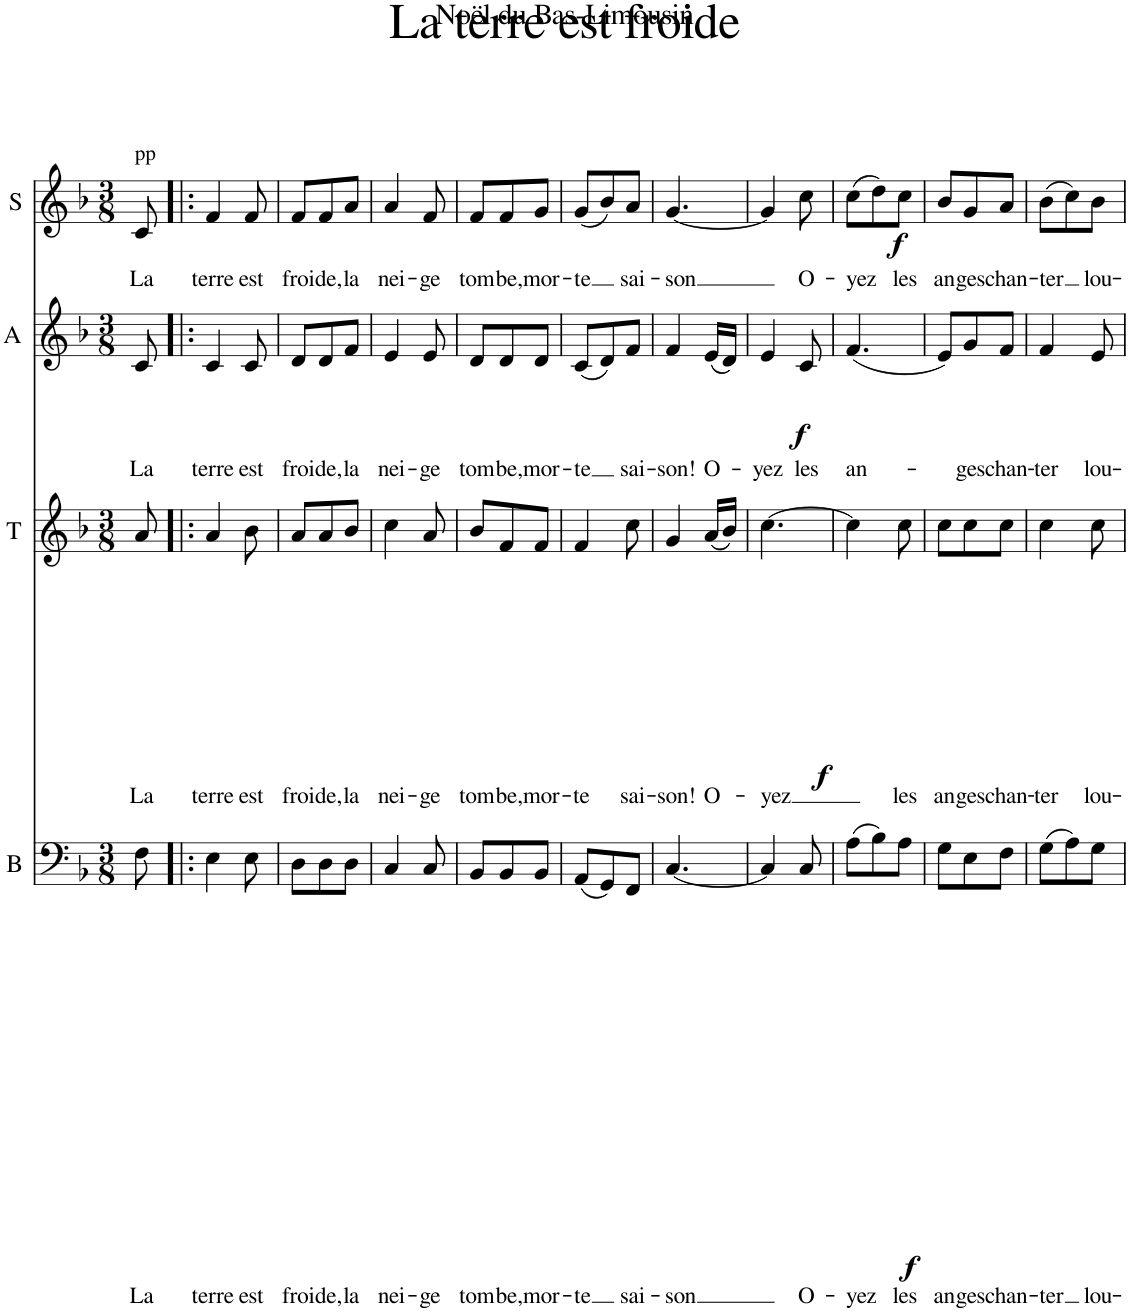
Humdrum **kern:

**kern	**text	**dynam	**kern	**text	**dynam	**kern	**text	**dynam	**kern	**text	**dynam
*part4	*part4	*part4	*part3	*part3	*part3	*part2	*part2	*part2	*part1	*part1	*part1
*staff4	*staff4	*staff4	*staff3	*staff3	*staff3	*staff2	*staff2	*staff2	*staff1	*staff1	*staff1
*I"B	*	*	*I"T	*	*	*I"A	*	*	*I"S	*	*
*I'B	*	*	*I'T	*	*	*I'A	*	*	*I'S	*	*
*clefF4	*	*	*clefG2	*	*	*clefG2	*	*	*clefG2	*	*
*k[b-]	*	*	*k[b-]	*	*	*k[b-]	*	*	*k[b-]	*	*
*M3/8	*	*	*M3/8	*	*	*M3/8	*	*	*M3/8	*	*
=1	=1	=1	=1	=1	=1	=1	=1	=1	=1	=1	=1
!	!	!	!	!	!	!	!	!	!LO:TX:a:t=pp	!	!
!	!LO:LY:b	!	!	!LO:LY:b	!	!	!LO:LY:b	!	!	!LO:LY:b	!
8F\	La	.	8a/	La	.	8c/	La	.	8c/	La	.
=2!|:	=2!|:	=2!|:	=2!|:	=2!|:	=2!|:	=2!|:	=2!|:	=2!|:	=2!|:	=2!|:	=2!|:
!	!LO:LY:b	!	!	!LO:LY:b	!	!	!LO:LY:b	!	!	!LO:LY:b	!
4E\	terre	.	4a/	terre	.	4c/	terre	.	4f/	terre	.
!	!LO:LY:b	!	!	!LO:LY:b	!	!	!LO:LY:b	!	!	!LO:LY:b	!
8E\	est	.	8b-\	est	.	8c/	est	.	8f/	est	.
=3	=3	=3	=3	=3	=3	=3	=3	=3	=3	=3	=3
!	!LO:LY:b	!	!	!LO:LY:b	!	!	!LO:LY:b	!	!	!LO:LY:b	!
8D\L	froi-	.	8a/L	froi-	.	8d/L	froi-	.	8f/L	froi-	.
!	!LO:LY:b	!	!	!LO:LY:b	!	!	!LO:LY:b	!	!	!LO:LY:b	!
8D\	-de,	.	8a/	-de,	.	8d/	-de,	.	8f/	-de,	.
!	!LO:LY:b	!	!	!LO:LY:b	!	!	!LO:LY:b	!	!	!LO:LY:b	!
8D\J	la	.	8b-/J	la	.	8f/J	la	.	8a/J	la	.
=4	=4	=4	=4	=4	=4	=4	=4	=4	=4	=4	=4
!	!LO:LY:b	!	!	!LO:LY:b	!	!	!LO:LY:b	!	!	!LO:LY:b	!
4C/	nei-	.	4cc\	nei-	.	4e/	nei-	.	4a/	nei-	.
!	!LO:LY:b	!	!	!LO:LY:b	!	!	!LO:LY:b	!	!	!LO:LY:b	!
8C/	-ge	.	8a/	-ge	.	8e/	-ge	.	8f/	-ge	.
=5	=5	=5	=5	=5	=5	=5	=5	=5	=5	=5	=5
!	!LO:LY:b	!	!	!LO:LY:b	!	!	!LO:LY:b	!	!	!LO:LY:b	!
8BB-/L	tom-	.	8b-/L	tom-	.	8d/L	tom-	.	8f/L	tom-	.
!	!LO:LY:b	!	!	!LO:LY:b	!	!	!LO:LY:b	!	!	!LO:LY:b	!
8BB-/	-be,	.	8f/	-be,	.	8d/	-be,	.	8f/	-be,	.
!	!LO:LY:b	!	!	!LO:LY:b	!	!	!LO:LY:b	!	!	!LO:LY:b	!
8BB-/J	mor-	.	8f/J	mor-	.	8d/J	mor-	.	8g/J	mor-	.
=6	=6	=6	=6	=6	=6	=6	=6	=6	=6	=6	=6
!	!LO:LY:b	!	!	!LO:LY:b	!	!	!LO:LY:b	!	!	!LO:LY:b	!
(8AA/L	-te	.	4f/	-te	.	(8c/L	-te	.	(8g/L	-te	.
8GG/)	.	.	.	.	.	8d/)	.	.	8b-/)	.	.
!	!LO:LY:b	!	!	!LO:LY:b	!	!	!LO:LY:b	!	!	!LO:LY:b	!
8FF/J	sai-	.	8cc\	sai-	.	8f/J	sai-	.	8a/J	sai-	.
=7	=7	=7	=7	=7	=7	=7	=7	=7	=7	=7	=7
!	!LO:LY:b	!	!	!LO:LY:b	!	!	!LO:LY:b	!	!	!LO:LY:b	!
[4.C/	-son	.	4g/	-son!	.	4f/	-son!	.	[4.g/	-son	.
!	!	!	!	!LO:LY:b	!	!	!LO:LY:b	!LO:DY:b	!	!	!
.	.	.	(16a/LL	O-	.	(16e/LL	O-	f	.	.	.
!	!	!	!	!	!LO:DY:b	!	!	!	!	!	!
.	.	.	16b-/JJ)	.	f	16d/JJ)	.	.	.	.	.
=8	=8	=8	=8	=8	=8	=8	=8	=8	=8	=8	=8
!	!	!	!	!LO:LY:b	!	!	!LO:LY:b	!	!	!	!
4C/]	.	.	[4.cc\	-yez	.	4e/	-yez	.	4g/]	.	.
!	!LO:LY:b	!LO:DY:b	!	!	!	!	!LO:LY:b	!	!	!LO:LY:b	!LO:DY:b
8C/	O-	f	.	.	.	8c/	les	.	8cc\	O-	f
=9	=9	=9	=9	=9	=9	=9	=9	=9	=9	=9	=9
!	!LO:LY:b	!	!	!	!	!	!LO:LY:b	!	!	!LO:LY:b	!
(8A\L	-yez	.	4cc\]	.	.	(4.f/	an-	.	(8cc\L	-yez	.
8B-\)	.	.	.	.	.	.	.	.	8dd\)	.	.
!	!LO:LY:b	!	!	!LO:LY:b	!	!	!	!	!	!LO:LY:b	!
8A\J	les	.	8cc\	les	.	.	.	.	8cc\J	les	.
=10	=10	=10	=10	=10	=10	=10	=10	=10	=10	=10	=10
!	!LO:LY:b	!	!	!LO:LY:b	!	!	!	!	!	!LO:LY:b	!
8G\L	an-	.	8cc\L	an-	.	8e/L)	.	.	8b-/L	an-	.
!	!LO:LY:b	!	!	!LO:LY:b	!	!	!LO:LY:b	!	!	!LO:LY:b	!
8E\	-ges	.	8cc\	-ges	.	8g/	-ges	.	8g/	-ges	.
!	!LO:LY:b	!	!	!LO:LY:b	!	!	!LO:LY:b	!	!	!LO:LY:b	!
8F\J	chan-	.	8cc\J	chan-	.	8f/J	chan-	.	8a/J	chan-	.
=11	=11	=11	=11	=11	=11	=11	=11	=11	=11	=11	=11
!	!LO:LY:b	!	!	!LO:LY:b	!	!	!LO:LY:b	!	!	!LO:LY:b	!
(8G\L	-ter	.	4cc\	-ter	.	4f/	-ter	.	(8b-\L	-ter	.
8A\)	.	.	.	.	.	.	.	.	8cc\)	.	.
!	!LO:LY:b	!	!	!LO:LY:b	!	!	!LO:LY:b	!	!	!LO:LY:b	!
8G\J	lou-	.	8cc\	lou-	.	8e/	lou-	.	8b-\J	lou-	.
=	=	=	=	=	=	=	=	=	=	=	=
*-	*-	*-	*-	*-	*-	*-	*-	*-	*-	*-	*-
